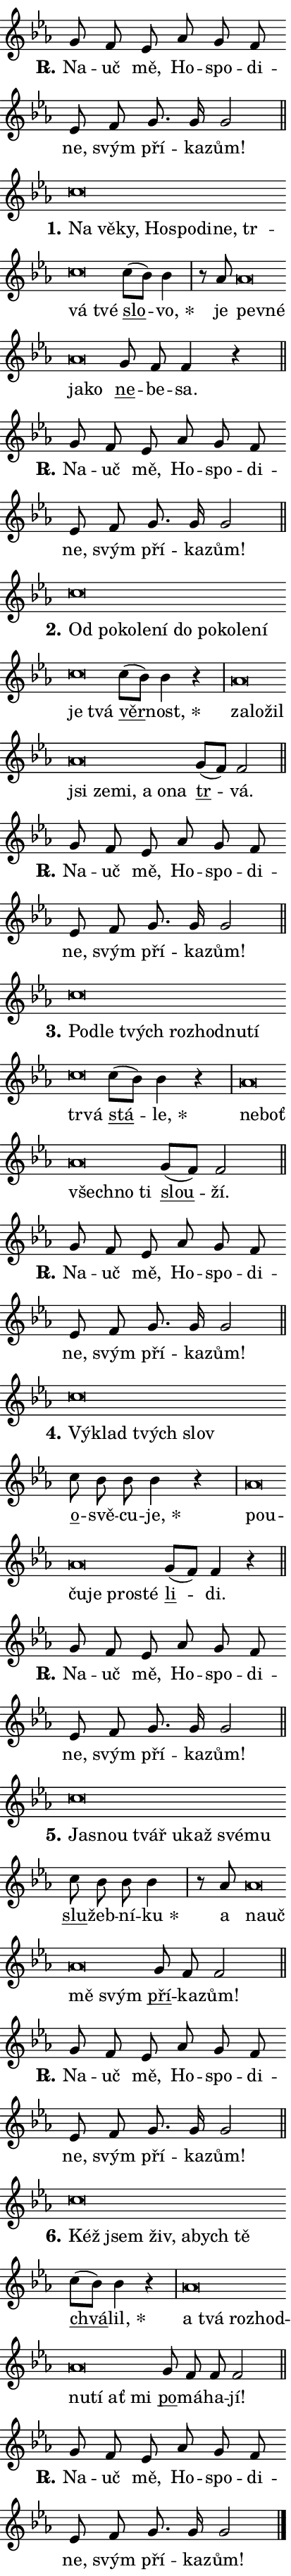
\version "2.24.0"
\header { tagline = "" }
\paper {
  indent = 0\cm
  top-margin = 0\cm
  right-margin = 0.13\cm % to fit lyric hyphens
  bottom-margin = 0\cm
  left-margin = 0\cm
  paper-width = 7\cm
  page-breaking = #ly:one-page-breaking
  system-system-spacing.basic-distance = #11
  score-system-spacing.basic-distance = #11
  ragged-last = ##f
}


%% Author: Thomas Morley
%% https://lists.gnu.org/archive/html/lilypond-user/2020-05/msg00002.html
#(define (line-position grob)
"Returns position of @var[grob} in current system:
   @code{'start}, if at first time-step
   @code{'end}, if at last time-step
   @code{'middle} otherwise
"
  (let* ((col (ly:item-get-column grob))
         (ln (ly:grob-object col 'left-neighbor))
         (rn (ly:grob-object col 'right-neighbor))
         (col-to-check-left (if (ly:grob? ln) ln col))
         (col-to-check-right (if (ly:grob? rn) rn col))
         (break-dir-left
           (and
             (ly:grob-property col-to-check-left 'non-musical #f)
             (ly:item-break-dir col-to-check-left)))
         (break-dir-right
           (and
             (ly:grob-property col-to-check-right 'non-musical #f)
             (ly:item-break-dir col-to-check-right))))
        (cond ((eqv? 1 break-dir-left) 'start)
              ((eqv? -1 break-dir-right) 'end)
              (else 'middle))))

#(define (tranparent-at-line-position vctor)
  (lambda (grob)
  "Relying on @code{line-position} select the relevant enry from @var{vctor}.
Used to determine transparency,"
    (case (line-position grob)
      ((end) (not (vector-ref vctor 0)))
      ((middle) (not (vector-ref vctor 1)))
      ((start) (not (vector-ref vctor 2))))))

noteHeadBreakVisibility =
#(define-music-function (break-visibility)(vector?)
"Makes @code{NoteHead}s transparent relying on @var{break-visibility}"
#{
  \override NoteHead.transparent =
    #(tranparent-at-line-position break-visibility)
#})

#(define delete-ledgers-for-transparent-note-heads
  (lambda (grob)
    "Reads whether a @code{NoteHead} is transparent.
If so this @code{NoteHead} is removed from @code{'note-heads} from
@var{grob}, which is supposed to be @code{LedgerLineSpanner}.
As a result ledgers are not printed for this @code{NoteHead}"
    (let* ((nhds-array (ly:grob-object grob 'note-heads))
           (nhds-list
             (if (ly:grob-array? nhds-array)
                 (ly:grob-array->list nhds-array)
                 '()))
           ;; Relies on the transparent-property being done before
           ;; Staff.LedgerLineSpanner.after-line-breaking is executed.
           ;; This is fragile ...
           (to-keep
             (remove
               (lambda (nhd)
                 (ly:grob-property nhd 'transparent #f))
               nhds-list)))
      ;; TODO find a better method to iterate over grob-arrays, similiar
      ;; to filter/remove etc for lists
      ;; For now rebuilt from scratch
      (set! (ly:grob-object grob 'note-heads)  '())
      (for-each
        (lambda (nhd)
          (ly:pointer-group-interface::add-grob grob 'note-heads nhd))
        to-keep))))

squashNotes = {
  \override NoteHead.X-extent = #'(-0.2 . 0.2)
  \override NoteHead.Y-extent = #'(-0.75 . 0)
  \override NoteHead.stencil =
    #(lambda (grob)
       (let ((pos (ly:grob-property grob 'staff-position)))
         (begin
           (if (< pos -7) (display "ERROR: Lower brevis then expected\n") (display ""))
           (if (<= pos -6) ly:text-interface::print ly:note-head::print))))
}
unSquashNotes = {
  \revert NoteHead.X-extent
  \revert NoteHead.Y-extent
  \revert NoteHead.stencil
}

hideNotes = \noteHeadBreakVisibility #begin-of-line-visible
unHideNotes = \noteHeadBreakVisibility #all-visible

% work-around for resetting accidentals
% https://lilypond.org/doc/v2.23/Documentation/notation/displaying-rhythms#unmetered-music
cadenzaMeasure = {
  \cadenzaOff
  \partial 1024 s1024
  \cadenzaOn
}

#(define-markup-command (accent layout props text) (markup?)
  "Underline accented syllable"
  (interpret-markup layout props
    #{\markup \override #'(offset . 4.3) \underline { #text }#}))

responsum = \markup \concat {
  "R" \hspace #-1.05 \path #0.1 #'((moveto 0 0.07) (lineto 0.9 0.8)) \hspace #0.05 "."
}

spaceSize = #0.6828661417322834 % exact space size for TeX Gyre Schola

\layout {
  \context {
    \Staff
    \remove "Time_signature_engraver"
    \override LedgerLineSpanner.after-line-breaking = #delete-ledgers-for-transparent-note-heads
  }
  \context {
    \Lyrics {
      \override LyricSpace.minimum-distance = \spaceSize
      \override LyricText.font-name = #"TeX Gyre Schola"
      \override LyricText.font-size = 1
      \override StanzaNumber.font-name = #"TeX Gyre Schola Bold"
      \override StanzaNumber.font-size = 1
    }
  }
  \context {
    \Score 
    \override NoteHead.text =
      #(lambda (grob) 
        (let ((pos (ly:grob-property grob 'staff-position)))
          #{\markup {
            \combine
              \halign #-0.55 \raise #(if (= pos -6) 0 0.5) \override #'(thickness . 2) \draw-line #'(3.2 . 0)
              \musicglyph "noteheads.sM1"
          }#}))
  }
}

% magnetic-lyrics.ily
%
%   written by
%     Jean Abou Samra <jean@abou-samra.fr>
%     Werner Lemberg <wl@gnu.org>
%
%   adapted by
%     Jiri Hon <jiri.hon@gmail.com>
%
% Version 2022-Apr-15

% https://www.mail-archive.com/lilypond-user@gnu.org/msg149350.html

#(define (Left_hyphen_pointer_engraver context)
   "Collect syllable-hyphen-syllable occurrences in lyrics and store
them in properties.  This engraver only looks to the left.  For
example, if the lyrics input is @code{foo -- bar}, it does the
following.

@itemize @bullet
@item
Set the @code{text} property of the @code{LyricHyphen} grob between
@q{foo} and @q{bar} to @code{foo}.

@item
Set the @code{left-hyphen} property of the @code{LyricText} grob with
text @q{foo} to the @code{LyricHyphen} grob between @q{foo} and
@q{bar}.
@end itemize

Use this auxiliary engraver in combination with the
@code{lyric-@/text::@/apply-@/magnetic-@/offset!} hook."
   (let ((hyphen #f)
         (text #f))
     (make-engraver
      (acknowledgers
       ((lyric-syllable-interface engraver grob source-engraver)
        (set! text grob)))
      (end-acknowledgers
       ((lyric-hyphen-interface engraver grob source-engraver)
        ;(when (not (grob::has-interface grob 'lyric-space-interface))
          (set! hyphen grob)));)
      ((stop-translation-timestep engraver)
       (when (and text hyphen)
         (ly:grob-set-object! text 'left-hyphen hyphen))
       (set! text #f)
       (set! hyphen #f)))))

#(define (lyric-text::apply-magnetic-offset! grob)
   "If the space between two syllables is less than the value in
property @code{LyricText@/.details@/.squash-threshold}, move the right
syllable to the left so that it gets concatenated with the left
syllable.

Use this function as a hook for
@code{LyricText@/.after-@/line-@/breaking} if the
@code{Left_@/hyphen_@/pointer_@/engraver} is active."
   (let ((hyphen (ly:grob-object grob 'left-hyphen #f)))
     (when hyphen
       (let ((left-text (ly:spanner-bound hyphen LEFT)))
         (when (grob::has-interface left-text 'lyric-syllable-interface)
           (let* ((common (ly:grob-common-refpoint grob left-text X))
                  (this-x-ext (ly:grob-extent grob common X))
                  (left-x-ext
                   (begin
                     ;; Trigger magnetism for left-text.
                     (ly:grob-property left-text 'after-line-breaking)
                     (ly:grob-extent left-text common X)))
                  ;; `delta` is the gap width between two syllables.
                  (delta (- (interval-start this-x-ext)
                            (interval-end left-x-ext)))
                  (details (ly:grob-property grob 'details))
                  (threshold (assoc-get 'squash-threshold details 0.2)))
             (when (< delta threshold)
               (let* (;; We have to manipulate the input text so that
                      ;; ligatures crossing syllable boundaries are not
                      ;; disabled.  For languages based on the Latin
                      ;; script this is essentially a beautification.
                      ;; However, for non-Western scripts it can be a
                      ;; necessity.
                      (lt (ly:grob-property left-text 'text))
                      (rt (ly:grob-property grob 'text))
                      (is-space (grob::has-interface hyphen 'lyric-space-interface))
                      (space (if is-space " " ""))
                      (extra-delta (if is-space spaceSize 0))
                      ;; Append new syllable.
                      (ltrt-space (if (and (string? lt) (string? rt))
                                (string-append lt space rt)
                                (make-concat-markup (list lt space rt))))
                      ;; Right-align `ltrt` to the right side.
                      (ltrt-space-markup (grob-interpret-markup
                               grob
                               (make-translate-markup
                                (cons (interval-length this-x-ext) 0)
                                (make-right-align-markup ltrt-space)))))
                 (begin
                   ;; Don't print `left-text`.
                   (ly:grob-set-property! left-text 'stencil #f)
                   ;; Set text and stencil (which holds all collected
                   ;; syllables so far) and shift it to the left.
                   (ly:grob-set-property! grob 'text ltrt-space)
                   (ly:grob-set-property! grob 'stencil ltrt-space-markup)
                   (ly:grob-translate-axis! grob (- (- delta extra-delta)) X))))))))))


#(define (lyric-hyphen::displace-bounds-first grob)
   ;; Make very sure this callback isn't triggered too early.
   (let ((left (ly:spanner-bound grob LEFT))
         (right (ly:spanner-bound grob RIGHT)))
     (ly:grob-property left 'after-line-breaking)
     (ly:grob-property right 'after-line-breaking)
     (ly:lyric-hyphen::print grob)))

squashThreshold = #0.4

\layout {
  \context {
    \Lyrics
    \consists #Left_hyphen_pointer_engraver
    \override LyricText.after-line-breaking =
      #lyric-text::apply-magnetic-offset!
    \override LyricHyphen.stencil = #lyric-hyphen::displace-bounds-first
    \override LyricText.details.squash-threshold = \squashThreshold
    \override LyricHyphen.minimum-distance = 0
    \override LyricHyphen.minimum-length = \squashThreshold
  }
}

squashText = \override LyricText.details.squash-threshold = 9999
unSquashText = \override LyricText.details.squash-threshold = \squashThreshold

leftText = \override LyricText.self-alignment-X = #LEFT
unLeftText = \revert LyricText.self-alignment-X

starOffset = #(lambda (grob) 
                (let ((x_offset (ly:self-alignment-interface::aligned-on-x-parent grob)))
                  (if (= x_offset 0) 0 (+ x_offset 1.2))))

star = #(define-music-function (syllable)(string?)
"Append star separator at the end of a syllable"
#{
  \once \override LyricText.X-offset = #starOffset
  \lyricmode { \markup {
    #syllable
    \override #'((font-name . "TeX Gyre Schola Bold")) \hspace #0.2 \lower #0.65 \larger "*"
  } }
#})

starAccent = #(define-music-function (syllable)(string?)
"Append star separator at the end of a syllable and make accent"
#{
  \once \override LyricText.X-offset = #starOffset
  \lyricmode { \markup {
    \accent #syllable
    \override #'((font-name . "TeX Gyre Schola Bold")) \hspace #0.2 \lower #0.65 \larger "*"
  } }
#})

breath = #(define-music-function (syllable)(string?)
"Append breathing indicator at the end of a syllable"
#{
  \lyricmode { \markup { #syllable "+" } }
#})

optionalBreath = #(define-music-function (syllable)(string?)
"Append optional breathing indicator at the end of a syllable"
#{
  \lyricmode { \markup { #syllable "(+)" } }
#})


\score {
    <<
        \new Voice = "melody" { \cadenzaOn \key es \major \relative { g'8 f es as g f \bar "" es f g8. g16 g2 \cadenzaMeasure \bar "||" \break } }
        \new Lyrics \lyricsto "melody" { \lyricmode { \set stanza = \responsum
Na -- uč mě, Ho -- spo -- di -- ne, svým pří -- ka -- zům! } }
    >>
    \layout {}
}

\score {
    <<
        \new Voice = "melody" { \cadenzaOn \key es \major \relative { \squashNotes c''\breve*1/16 \hideNotes \breve*1/16 \bar "" \breve*1/16 \bar "" \breve*1/16 \bar "" \breve*1/16 \bar "" \breve*1/16 \bar "" \breve*1/16 \bar "" \breve*1/16 \bar "" \breve*1/16 \breve*1/16 \bar "" \unHideNotes \unSquashNotes \bar "" c8[( bes)] bes4 \cadenzaMeasure \bar "|" r8 as8 \squashNotes as\breve*1/16 \hideNotes \breve*1/16 \bar "" \breve*1/16 \breve*1/16 \bar "" \unHideNotes \unSquashNotes \bar "" g8 f f4 r \cadenzaMeasure \bar "||" \break } }
        \new Lyrics \lyricsto "melody" { \lyricmode { \set stanza = "1."
\leftText Na \squashText vě -- ky, Ho -- spo -- di -- ne, tr -- vá tvé \unLeftText \unSquashText \markup \accent slo -- \star vo, je \leftText pev -- \squashText né ja -- ko \unLeftText \unSquashText \markup \accent ne -- be -- sa. } }
    >>
    \layout {}
}

\score {
    <<
        \new Voice = "melody" { \cadenzaOn \key es \major \relative { g'8 f es as g f \bar "" es f g8. g16 g2 \cadenzaMeasure \bar "||" \break } }
        \new Lyrics \lyricsto "melody" { \lyricmode { \set stanza = \responsum
Na -- uč mě, Ho -- spo -- di -- ne, svým pří -- ka -- zům! } }
    >>
    \layout {}
}

\score {
    <<
        \new Voice = "melody" { \cadenzaOn \key es \major \relative { \squashNotes c''\breve*1/16 \hideNotes \breve*1/16 \bar "" \breve*1/16 \bar "" \breve*1/16 \bar "" \breve*1/16 \bar "" \breve*1/16 \bar "" \breve*1/16 \bar "" \breve*1/16 \bar "" \breve*1/16 \bar "" \breve*1/16 \bar "" \breve*1/16 \breve*1/16 \bar "" \unHideNotes \unSquashNotes \bar "" c8[( bes)] bes4 r \cadenzaMeasure \bar "|" \squashNotes as\breve*1/16 \hideNotes \breve*1/16 \bar "" \breve*1/16 \bar "" \breve*1/16 \bar "" \breve*1/16 \bar "" \breve*1/16 \bar "" \breve*1/16 \bar "" \breve*1/16 \breve*1/16 \bar "" \unHideNotes \unSquashNotes \bar "" g8[( f)] f2 \cadenzaMeasure \bar "||" \break } }
        \new Lyrics \lyricsto "melody" { \lyricmode { \set stanza = "2."
\leftText Od \squashText po -- ko -- le -- ní do po -- ko -- le -- ní je tvá \unLeftText \unSquashText \markup \accent věr -- \star nost, \leftText za -- \squashText lo -- žil jsi ze -- mi, a o -- na \unLeftText \unSquashText \markup \accent tr -- vá. } }
    >>
    \layout {}
}

\score {
    <<
        \new Voice = "melody" { \cadenzaOn \key es \major \relative { g'8 f es as g f \bar "" es f g8. g16 g2 \cadenzaMeasure \bar "||" \break } }
        \new Lyrics \lyricsto "melody" { \lyricmode { \set stanza = \responsum
Na -- uč mě, Ho -- spo -- di -- ne, svým pří -- ka -- zům! } }
    >>
    \layout {}
}

\score {
    <<
        \new Voice = "melody" { \cadenzaOn \key es \major \relative { \squashNotes c''\breve*1/16 \hideNotes \breve*1/16 \bar "" \breve*1/16 \bar "" \breve*1/16 \bar "" \breve*1/16 \bar "" \breve*1/16 \bar "" \breve*1/16 \bar "" \breve*1/16 \breve*1/16 \bar "" \unHideNotes \unSquashNotes \bar "" c8[( bes)] bes4 r \cadenzaMeasure \bar "|" \squashNotes as\breve*1/16 \hideNotes \breve*1/16 \bar "" \breve*1/16 \bar "" \breve*1/16 \breve*1/16 \bar "" \unHideNotes \unSquashNotes \bar "" g8[( f)] f2 \cadenzaMeasure \bar "||" \break } }
        \new Lyrics \lyricsto "melody" { \lyricmode { \set stanza = "3."
\leftText Po -- \squashText dle tvých roz -- hod -- nu -- tí tr -- vá \unLeftText \unSquashText \markup \accent stá -- \star le, \leftText ne -- \squashText boť všech -- no ti \unLeftText \unSquashText \markup \accent slou -- ží. } }
    >>
    \layout {}
}

\score {
    <<
        \new Voice = "melody" { \cadenzaOn \key es \major \relative { g'8 f es as g f \bar "" es f g8. g16 g2 \cadenzaMeasure \bar "||" \break } }
        \new Lyrics \lyricsto "melody" { \lyricmode { \set stanza = \responsum
Na -- uč mě, Ho -- spo -- di -- ne, svým pří -- ka -- zům! } }
    >>
    \layout {}
}

\score {
    <<
        \new Voice = "melody" { \cadenzaOn \key es \major \relative { \squashNotes c''\breve*1/16 \hideNotes \breve*1/16 \bar "" \breve*1/16 \breve*1/16 \bar "" \unHideNotes \unSquashNotes \bar "" c8 bes bes bes4 r \cadenzaMeasure \bar "|" \squashNotes as\breve*1/16 \hideNotes \breve*1/16 \bar "" \breve*1/16 \bar "" \breve*1/16 \bar "" \breve*1/16 \breve*1/16 \bar "" \unHideNotes \unSquashNotes \bar "" g8[( f)] f4 r \cadenzaMeasure \bar "||" \break } }
        \new Lyrics \lyricsto "melody" { \lyricmode { \set stanza = "4."
\leftText Vý -- \squashText klad tvých slov \unLeftText \unSquashText \markup \accent o -- svě -- cu -- \star je, \leftText po -- \squashText u -- ču -- je pro -- sté \unLeftText \unSquashText \markup \accent li -- di. } }
    >>
    \layout {}
}

\score {
    <<
        \new Voice = "melody" { \cadenzaOn \key es \major \relative { g'8 f es as g f \bar "" es f g8. g16 g2 \cadenzaMeasure \bar "||" \break } }
        \new Lyrics \lyricsto "melody" { \lyricmode { \set stanza = \responsum
Na -- uč mě, Ho -- spo -- di -- ne, svým pří -- ka -- zům! } }
    >>
    \layout {}
}

\score {
    <<
        \new Voice = "melody" { \cadenzaOn \key es \major \relative { \squashNotes c''\breve*1/16 \hideNotes \breve*1/16 \bar "" \breve*1/16 \bar "" \breve*1/16 \bar "" \breve*1/16 \bar "" \breve*1/16 \breve*1/16 \bar "" \unHideNotes \unSquashNotes \bar "" c8 bes bes bes4 \cadenzaMeasure \bar "|" r8 as8 \squashNotes as\breve*1/16 \hideNotes \breve*1/16 \bar "" \breve*1/16 \breve*1/16 \bar "" \unHideNotes \unSquashNotes \bar "" g8 f f2 \cadenzaMeasure \bar "||" \break } }
        \new Lyrics \lyricsto "melody" { \lyricmode { \set stanza = "5."
\leftText Ja -- \squashText snou tvář u -- kaž své -- mu \unLeftText \unSquashText \markup \accent slu -- žeb -- ní -- \star ku a \leftText na -- \squashText uč mě svým \unLeftText \unSquashText \markup \accent pří -- ka -- zům! } }
    >>
    \layout {}
}

\score {
    <<
        \new Voice = "melody" { \cadenzaOn \key es \major \relative { g'8 f es as g f \bar "" es f g8. g16 g2 \cadenzaMeasure \bar "||" \break } }
        \new Lyrics \lyricsto "melody" { \lyricmode { \set stanza = \responsum
Na -- uč mě, Ho -- spo -- di -- ne, svým pří -- ka -- zům! } }
    >>
    \layout {}
}

\score {
    <<
        \new Voice = "melody" { \cadenzaOn \key es \major \relative { \squashNotes c''\breve*1/16 \hideNotes \breve*1/16 \bar "" \breve*1/16 \bar "" \breve*1/16 \bar "" \breve*1/16 \breve*1/16 \bar "" \unHideNotes \unSquashNotes \bar "" c8[( bes)] bes4 r \cadenzaMeasure \bar "|" \squashNotes as\breve*1/16 \hideNotes \breve*1/16 \bar "" \breve*1/16 \bar "" \breve*1/16 \bar "" \breve*1/16 \bar "" \breve*1/16 \bar "" \breve*1/16 \breve*1/16 \bar "" \unHideNotes \unSquashNotes \bar "" g8 f f f2 \cadenzaMeasure \bar "||" \break } }
        \new Lyrics \lyricsto "melody" { \lyricmode { \set stanza = "6."
\leftText Kéž \squashText jsem živ, a -- bych tě \unLeftText \unSquashText \markup \accent chvá -- \star lil, \leftText a \squashText tvá roz -- hod -- nu -- tí ať mi \unLeftText \unSquashText \markup \accent po -- má -- ha -- jí! } }
    >>
    \layout {}
}

\score {
    <<
        \new Voice = "melody" { \cadenzaOn \key es \major \relative { g'8 f es as g f \bar "" es f g8. g16 g2 \cadenzaMeasure \bar "||" \break } \bar "|." }
        \new Lyrics \lyricsto "melody" { \lyricmode { \set stanza = \responsum
Na -- uč mě, Ho -- spo -- di -- ne, svým pří -- ka -- zům! } }
    >>
    \layout {}
}
